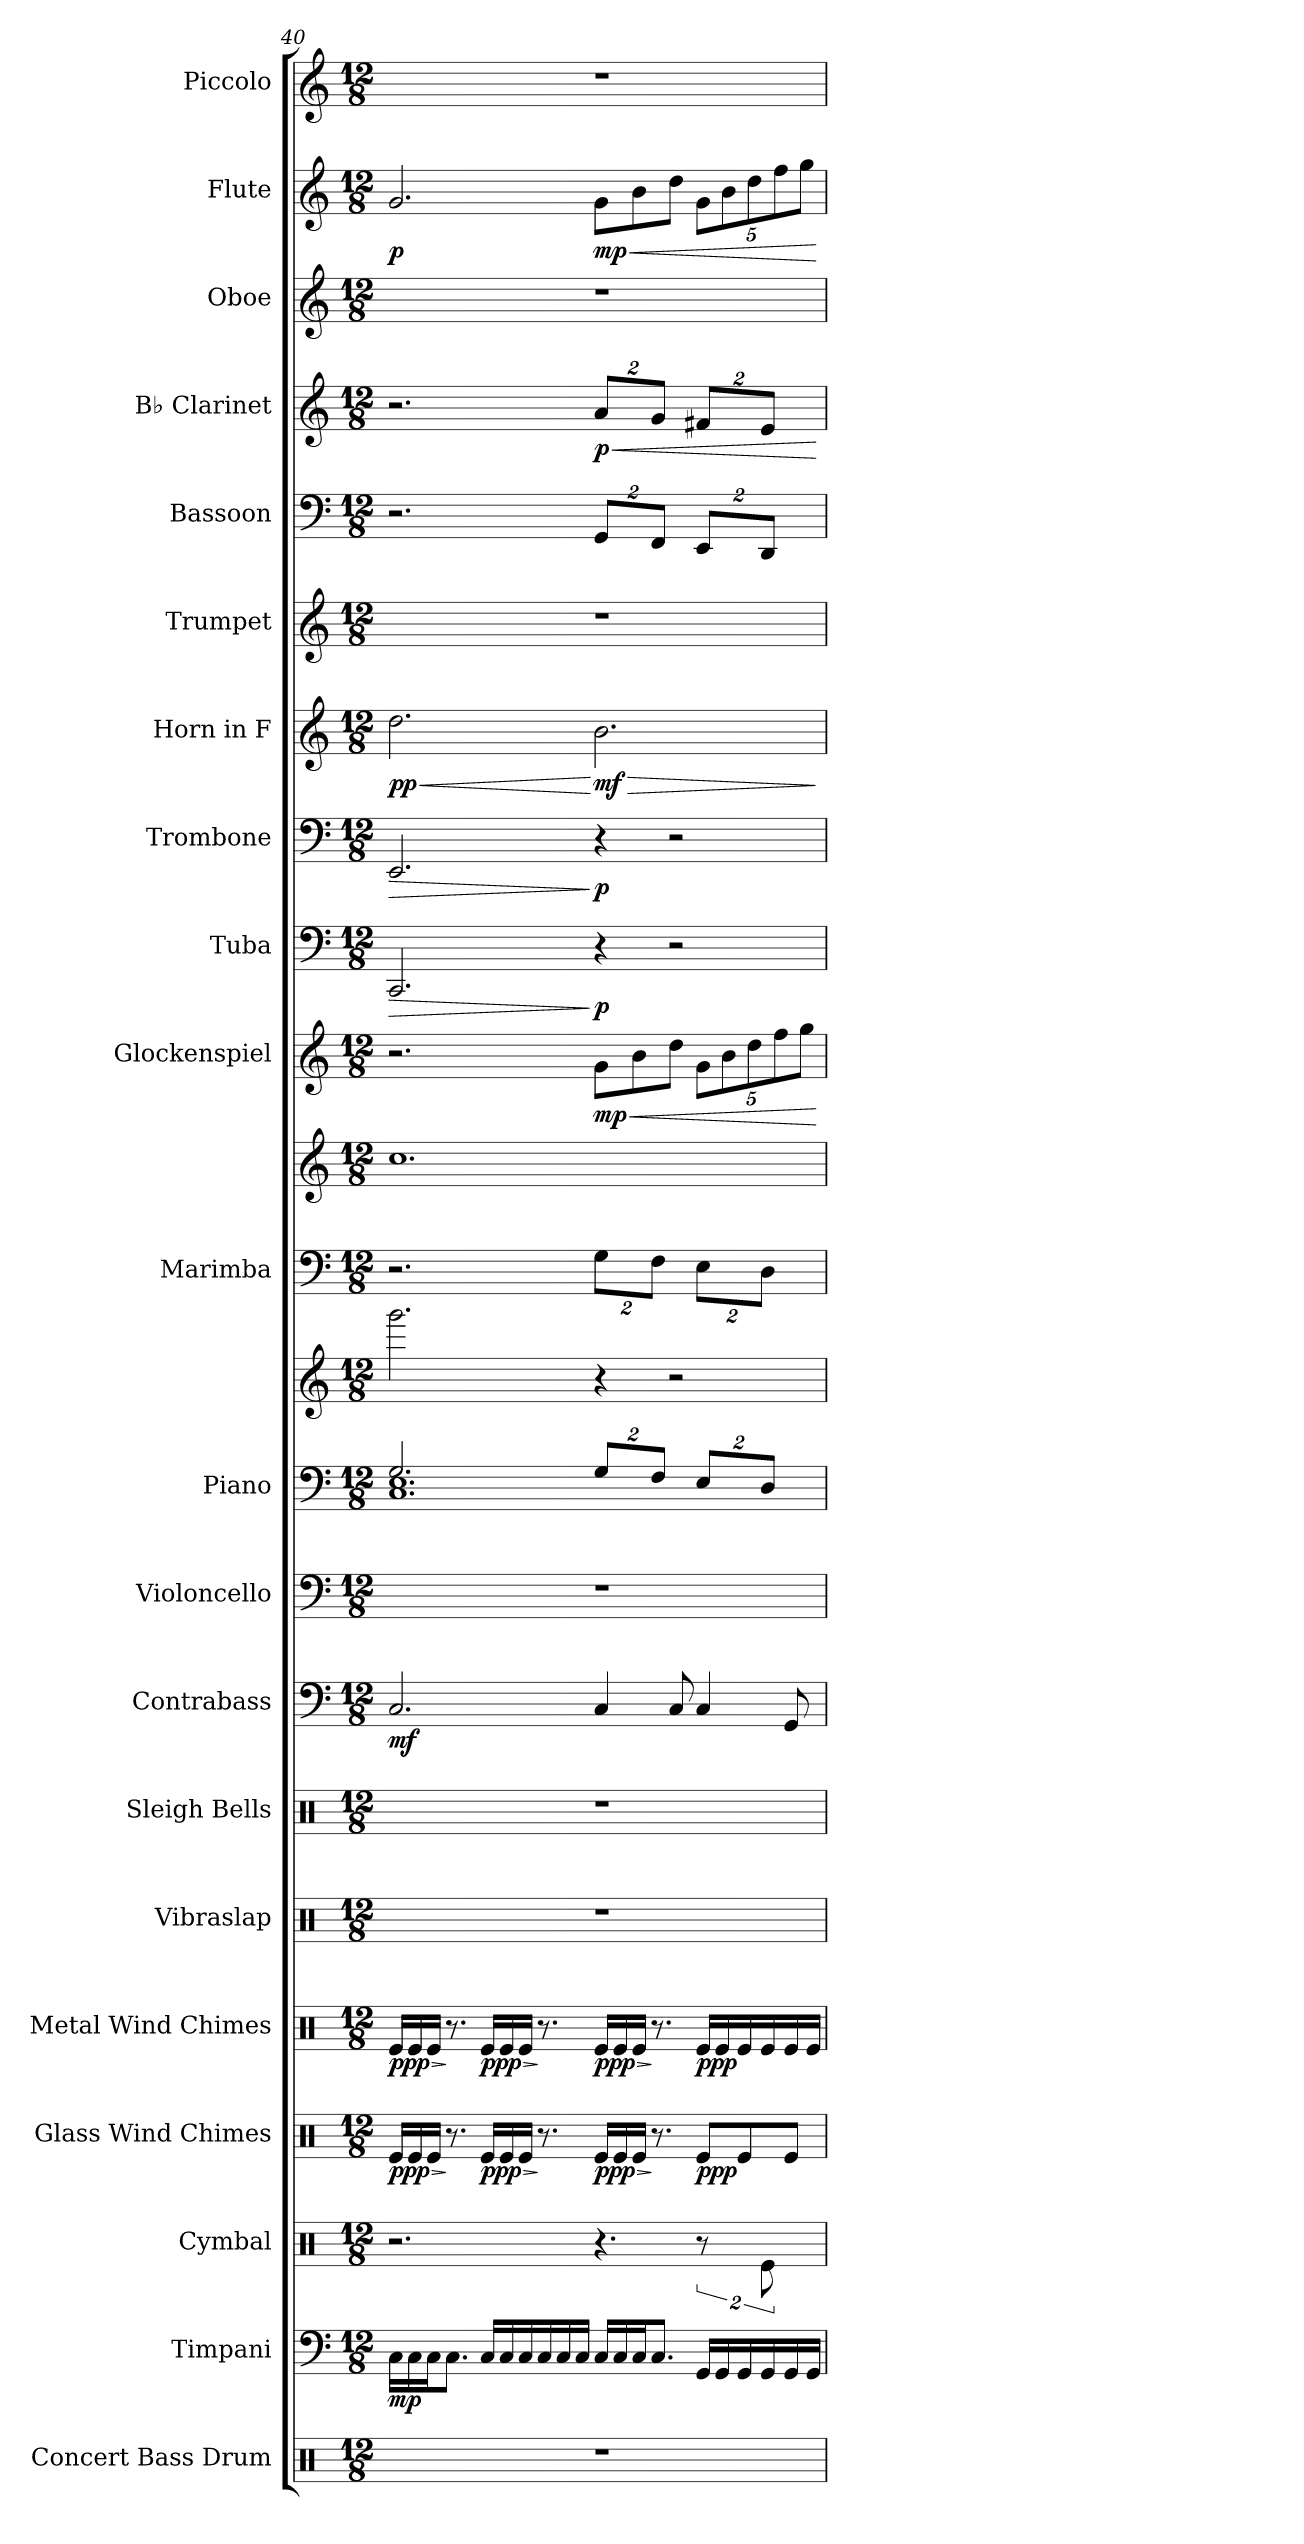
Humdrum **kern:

**kern	**kern	**dynam	**kern	**kern	**dynam	**kern	**dynam	**kern	**kern	**kern	**dynam	**kern	**kern	**kern	**kern	**kern	**kern	**dynam	**kern	**dynam	**kern	**dynam	**kern	**dynam	**kern	**kern	**kern	**dynam	**kern	**kern	**dynam	**kern
*part21	*part20	*part20	*part19	*part18	*part18	*part17	*part17	*part16	*part15	*part14	*part14	*part13	*part12	*part12	*part11	*part11	*part10	*part10	*part9	*part9	*part8	*part8	*part7	*part7	*part6	*part5	*part4	*part4	*part3	*part2	*part2	*part1
*staff23	*staff22	*staff22	*staff21	*staff20	*staff20	*staff19	*staff19	*staff18	*staff17	*staff16	*staff16	*staff15	*staff14	*staff13	*staff12	*staff11	*staff10	*staff10	*staff9	*staff9	*staff8	*staff8	*staff7	*staff7	*staff6	*staff5	*staff4	*staff4	*staff3	*staff2	*staff2	*staff1
*I"Concert Bass Drum	*I"Timpani	*	*I"Cymbal	*I"Glass Wind Chimes	*	*I"Metal Wind Chimes	*	*I"Vibraslap	*I"Sleigh Bells	*I"Contrabass	*	*I"Violoncello	*I"Piano	*	*I"Marimba	*	*I"Glockenspiel	*	*I"Tuba	*	*I"Trombone	*	*I"Horn in F	*	*I"Trumpet	*I"Bassoon	*I"B♭ Clarinet	*	*I"Oboe	*I"Flute	*	*I"Piccolo
*I'Con. BD	*I'Timp.	*	*I'Cym.	*I'Gl. Wn Ch.	*	*I'Met. Wn Ch.	*	*I'Vibslp.	*I'Sle. Be.	*I'Cb.	*	*I'Vc.	*I'Pno.	*	*I'Mrm.	*	*I'Glock.	*	*I'Tba.	*	*I'Tbn.	*	*	*	*I'Tpt.	*I'Bsn.	*I'B♭ Cl.	*	*I'Ob.	*I'Fl.	*	*I'Picc.
*clefX	*clefF4	*	*clefX	*clefX	*	*clefX	*	*clefX	*clefX	*clefF4	*	*clefF4	*clefF4	*clefG2	*clefF4	*clefG2	*clefG2	*	*clefF4	*	*clefF4	*	*clefG2	*	*clefG2	*clefF4	*clefG2	*	*clefG2	*clefG2	*	*clefG2
*	*	*	*	*	*	*	*	*	*	*ITrd7c12	*	*	*	*	*	*	*ITrd-14c-24	*	*	*	*	*	*ITrd4c7	*	*ITrd1c2	*	*ITrd1c2	*	*	*	*	*ITrd-7c-12
*k[]	*k[]	*	*k[]	*k[]	*	*k[]	*	*k[]	*k[]	*k[]	*	*k[]	*k[]	*k[]	*k[]	*k[]	*k[]	*	*k[]	*	*k[]	*	*k[b-]	*	*k[b-e-]	*k[]	*k[b-e-]	*	*k[]	*k[]	*	*k[]
*M12/8	*M12/8	*	*M12/8	*M12/8	*	*M12/8	*	*M12/8	*M12/8	*M12/8	*	*M12/8	*M12/8	*M12/8	*M12/8	*M12/8	*M12/8	*	*M12/8	*	*M12/8	*	*M12/8	*	*M12/8	*M12/8	*M12/8	*	*M12/8	*M12/8	*	*M12/8
=40	=40	=40	=40	=40	=40	=40	=40	=40	=40	=40	=40	=40	=40	=40	=40	=40	=40	=40	=40	=40	=40	=40	=40	=40	=40	=40	=40	=40	=40	=40	=40	=40
!	!	!LO:DY:b	!	!	!LO:HP:b	!	!LO:HP:b	!	!	!	!	!	!	!	!	!	!	!	!	!LO:HP:b	!	!LO:HP:b	!	!LO:HP:b	!	!	!	!	!	!	!	!
*	*	*	*	*	*	*	*	*	*	*	*	*	*^	*	*	*	*	*	*	*	*	*	*	*	*	*	*	*	*	*	*	*
!	!	!	!	!	!LO:DY:n=1:b	!	!LO:DY:n=1:b	!	!	!	!LO:DY:b	!	!	!	!	!	!	!	!	!	!	!	!	!	!LO:DY:n=1:b	!	!	!	!	!	!	!LO:DY:b	!
1.r	16C\LL	mp	2.r	16Re/LL	> ppp	16Re/LL	> ppp	1.r	1.r	2.CC/	mf	1.r	2.G/	1.C 1.E	2.ggg\	2.r	1.cc	2.r	.	2.CC/	>	2.EE/	>	2.g\	< pp	1.r	2.r	2.r	.	1.r	2.g/	p	1.r
.	16C\	.	.	16Re/	.	16Re/	.	.	.	.	.	.	.	.	.	.	.	.	.	.	.	.	.	.	.	.	.	.	.	.	.	.	.
.	16C\J	.	.	16Re/JJ	.	16Re/JJ	.	.	.	.	.	.	.	.	.	.	.	.	.	.	.	.	.	.	.	.	.	.	.	.	.	.	.
!	!	!	!	!	!LO:DY:n=2:b	!	!	!	!	!	!	!	!	!	!	!	!	!	!	!	!	!	!	!	!	!	!	!	!	!	!	!	!
!	!	!	!	!	!LO:DY:n=3:b	!	!LO:DY:n=2:b	!	!	!	!	!	!	!	!	!	!	!	!	!	!	!	!	!	!	!	!	!	!	!	!	!	!
!	!	!	!	!	!	!	!LO:DY:n=3:b	!	!	!	!	!	!	!	!	!	!	!	!	!	!	!	!	!	!	!	!	!	!	!	!	!	!
.	8.C\J	.	.	8.r	] p other-dynamics	8.r	] p other-dynamics	.	.	.	.	.	.	.	.	.	.	.	.	.	.	.	.	.	.	.	.	.	.	.	.	.	.
!	!	!	!	!	!LO:HP:b	!	!LO:HP:b	!	!	!	!	!	!	!	!	!	!	!	!	!	!	!	!	!	!	!	!	!	!	!	!	!	!
!	!	!	!	!	!LO:DY:n=4:b	!	!LO:DY:n=4:b	!	!	!	!	!	!	!	!	!	!	!	!	!	!	!	!	!	!	!	!	!	!	!	!	!	!
.	16C/LL	.	.	16Re/LL	> ppp	16Re/LL	> ppp	.	.	.	.	.	.	.	.	.	.	.	.	.	.	.	.	.	.	.	.	.	.	.	.	.	.
.	16C/	.	.	16Re/	.	16Re/	.	.	.	.	.	.	.	.	.	.	.	.	.	.	.	.	.	.	.	.	.	.	.	.	.	.	.
.	16C/	.	.	16Re/JJ	.	16Re/JJ	.	.	.	.	.	.	.	.	.	.	.	.	.	.	.	.	.	.	.	.	.	.	.	.	.	.	.
!	!	!	!	!	!LO:DY:n=5:b	!	!	!	!	!	!	!	!	!	!	!	!	!	!	!	!	!	!	!	!	!	!	!	!	!	!	!	!
!	!	!	!	!	!LO:DY:n=6:b	!	!LO:DY:n=5:b	!	!	!	!	!	!	!	!	!	!	!	!	!	!	!	!	!	!	!	!	!	!	!	!	!	!
!	!	!	!	!	!	!	!LO:DY:n=6:b	!	!	!	!	!	!	!	!	!	!	!	!	!	!	!	!	!	!	!	!	!	!	!	!	!	!
.	16C/	.	.	8.r	] p other-dynamics	8.r	] p other-dynamics	.	.	.	.	.	.	.	.	.	.	.	.	.	.	.	.	.	.	.	.	.	.	.	.	.	.
.	16C/	.	.	.	.	.	.	.	.	.	.	.	.	.	.	.	.	.	.	.	.	.	.	.	.	.	.	.	.	.	.	.	.
.	16C/JJ	.	.	.	.	.	.	.	.	.	.	.	.	.	.	.	.	.	.	.	.	.	.	.	.	.	.	.	.	.	.	.	.
!	!	!	!	!	!LO:HP:b	!	!LO:HP:b	!	!	!	!	!	!	!	!	!	!	!	!	!	!	!	!	!	!	!	!	!	!	!	!	!	!
*	*	*	*	*	*	*	*	*	*	*	*	*	*Xbrackettup	*	*	*Xbrackettup	*	*	*	*	*	*	*	*	*	*	*	*	*	*	*	*	*
!	!	!	!	!	!	!	!	!	!	!	!	!	!	!	!	!	!	!	!LO:HP:b	!	!	!	!	!	!LO:HP:n=1:b	!	!	!	!	!	!	!	!
*	*	*	*	*	*	*	*	*	*	*	*	*	*	*	*	*	*	*	*	*	*	*	*	*	*	*	*Xbrackettup	*Xbrackettup	*	*	*	*	*
!	!	!	!	!	!LO:DY:n=7:b	!	!LO:DY:n=7:b	!	!	!	!	!	!	!	!	!	!	!	!LO:DY:n=1:b	!	!LO:DY:n=1:b	!	!LO:DY:n=1:b	!	!LO:DY:n=2:b	!	!	!	!LO:HP:b	!	!	!LO:HP:b	!
!	!	!	!	!	!	!	!	!	!	!	!	!	!	!	!	!	!	!	!	!	!	!	!	!	!	!	!	!	!LO:DY:n=1:b	!	!	!LO:DY:n=1:b	!
.	16C/LL	.	4.r	16Re/LL	> ppp	16Re/LL	> ppp	.	.	4CC/	.	.	16%3G/L	.	4r	16%3G\L	.	8ggg\L	< mp	4r	] p	4r	] p	2.e\	[ > mf	.	16%3GG/L	16%3g/L	< p	.	8g\L	< mp	.
.	16C/	.	.	16Re/	.	16Re/	.	.	.	.	.	.	.	.	.	.	.	.	.	.	.	.	.	.	.	.	.	.	.	.	.	.	.
.	16C/J	.	.	16Re/JJ	.	16Re/JJ	.	.	.	.	.	.	.	.	.	.	.	8bbb\	.	.	.	.	.	.	.	.	.	.	.	.	8b\	.	.
!	!	!	!	!	!LO:DY:n=8:b	!	!	!	!	!	!	!	!	!	!	!	!	!	!	!	!	!	!	!	!	!	!	!	!	!	!	!	!
!	!	!	!	!	!LO:DY:n=9:b	!	!LO:DY:n=8:b	!	!	!	!	!	!	!	!	!	!	!	!	!	!	!	!	!	!	!	!	!	!	!	!	!	!
!	!	!	!	!	!	!	!LO:DY:n=9:b	!	!	!	!	!	!	!	!	!	!	!	!	!	!	!	!	!	!	!	!	!	!	!	!	!	!
.	8.C/J	.	.	8.r	] p other-dynamics	8.r	] p other-dynamics	.	.	.	.	.	16%3F/J	.	.	16%3F\J	.	.	.	.	.	.	.	.	.	.	16%3FF/J	16%3f/J	.	.	.	.	.
.	.	.	.	.	.	.	.	.	.	8CC/	.	.	.	.	2r	.	.	8dddd\J	.	2r	.	2r	.	.	.	.	.	.	.	.	8dd\J	.	.
*	*	*	*	*	*	*	*	*	*	*	*	*	*	*	*	*	*	*Xbrackettup	*	*	*	*	*	*	*	*	*	*	*	*	*Xbrackettup	*	*
!	!	!	!	!	!LO:DY:n=10:b	!	!LO:DY:n=10:b	!	!	!	!	!	!	!	!	!	!	!	!	!	!	!	!	!	!	!	!	!	!	!	!	!	!
.	16GG/LL	.	16%3r	8Re/L	ppp	16Re/LL	ppp	.	.	4CC/	.	.	16%3E/L	.	.	16%3E\L	.	40%3ggg\L	.	.	.	.	.	.	.	.	16%3EE/L	16%3en/L	.	.	40%3g\L	.	.
.	16GG/	.	.	.	.	16Re/	.	.	.	.	.	.	.	.	.	.	.	.	.	.	.	.	.	.	.	.	.	.	.	.	.	.	.
.	.	.	.	.	.	.	.	.	.	.	.	.	.	.	.	.	.	40%3bbb\	.	.	.	.	.	.	.	.	.	.	.	.	40%3b\	.	.
.	16GG/	.	.	8Re/	.	16Re/	.	.	.	.	.	.	.	.	.	.	.	.	.	.	.	.	.	.	.	.	.	.	.	.	.	.	.
.	.	.	.	.	.	.	.	.	.	.	.	.	.	.	.	.	.	40%3dddd\	.	.	.	.	.	.	.	.	.	.	.	.	40%3dd\	.	.
.	16GG/	.	16%3Re\	.	.	16Re/	.	.	.	.	.	.	16%3D/J	.	.	16%3D\J	.	.	.	.	.	.	.	.	.	.	16%3DD/J	16%3d/J	.	.	.	.	.
.	.	.	.	.	.	.	.	.	.	.	.	.	.	.	.	.	.	40%3ffff\	.	.	.	.	.	.	.	.	.	.	.	.	40%3ff\	.	.
.	16GG/	.	.	8Re/J	.	16Re/	.	.	.	8GGG/	.	.	.	.	.	.	.	.	.	.	.	.	.	.	.	.	.	.	.	.	.	.	.
.	.	.	.	.	.	.	.	.	.	.	.	.	.	.	.	.	.	40%3gggg\J	.	.	.	.	.	.	.	.	.	.	.	.	40%3gg\J	.	.
.	16GG/JJ	.	.	.	.	16Re/JJ	.	.	.	.	.	.	.	.	.	.	.	.	.	.	.	.	.	.	.	.	.	.	.	.	.	.	.
*	*	*	*	*	*	*	*	*	*	*	*	*	*v	*v	*	*	*	*	*	*	*	*	*	*	*	*	*	*	*	*	*	*	*
.	.	.	.	.	.	.	.	.	.	.	.	.	.	.	.	.	.	[	.	.	.	.	.	]	.	.	.	[	.	.	[	.
=	=	=	=	=	=	=	=	=	=	=	=	=	=	=	=	=	=	=	=	=	=	=	=	=	=	=	=	=	=	=	=	=
*-	*-	*-	*-	*-	*-	*-	*-	*-	*-	*-	*-	*-	*-	*-	*-	*-	*-	*-	*-	*-	*-	*-	*-	*-	*-	*-	*-	*-	*-	*-	*-	*-
